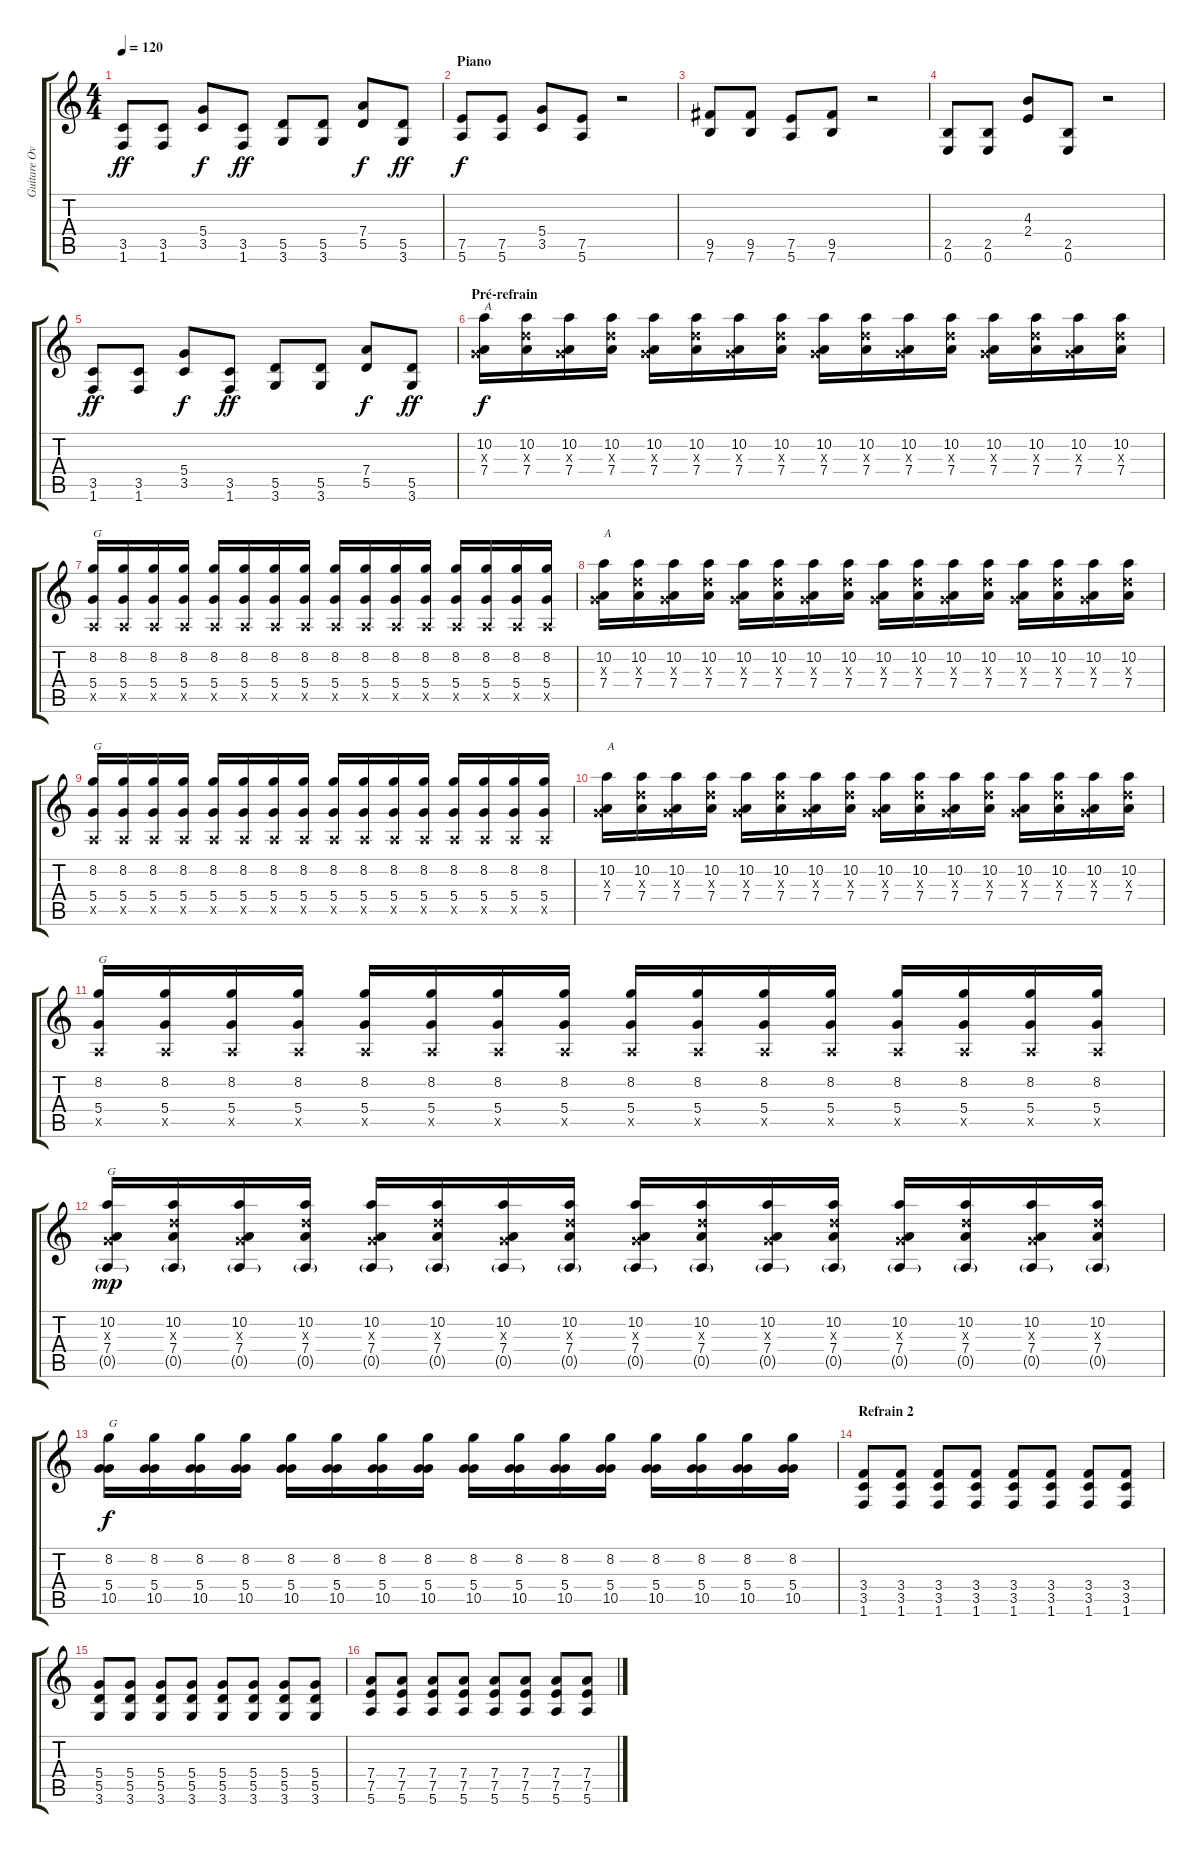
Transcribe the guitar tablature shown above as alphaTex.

\track ("Guitare Over. (Matthew Bellamy)" "Guitare Ov") {instrument overdrivenguitar}
\staff {score tabs}
\tuning (E4 B3 G3 D3 A2 E2) {hide}
\ts (4 4)
\tempo 120
\clef g2
\ks c
(3.5 1.6).8{dy ff} (3.5 1.6).8 (5.4 3.5).8{dy f} (3.5 1.6).8{dy ff} (5.5 3.6).8 (5.5 3.6).8 (7.4 5.5).8{dy f} (5.5 3.6).8{dy ff} |
\section ("" "Piano")
(7.5 5.6).8{dy f} (7.5 5.6).8 (5.4 3.5).8 (7.5 5.6).8 r.2 |
(9.5 7.6).8 (9.5 7.6).8 (7.5 5.6).8 (9.5 7.6).8 r.2 |
(2.5 0.6).8 (2.5 0.6).8 (4.3 2.4).8 (2.5 0.6).8 r.2 |
(3.5 1.6).8{dy ff} (3.5 1.6).8 (5.4 3.5).8{dy f} (3.5 1.6).8{dy ff} (5.5 3.6).8 (5.5 3.6).8 (7.4 5.5).8{dy f} (5.5 3.6).8{dy ff} |
\section ("" "Pré-refrain")
(10.2 0.3{x} 7.4).16{txt "A" dy f} (10.2 7.3{x} 7.4).16 (10.2 0.3{x} 7.4).16 (10.2 7.3{x} 7.4).16 (10.2 0.3{x} 7.4).16 (10.2 7.3{x} 7.4).16 (10.2 0.3{x} 7.4).16 (10.2 7.3{x} 7.4).16 (10.2 0.3{x} 7.4).16 (10.2 7.3{x} 7.4).16 (10.2 0.3{x} 7.4).16 (10.2 7.3{x} 7.4).16 (10.2 0.3{x} 7.4).16 (10.2 7.3{x} 7.4).16 (10.2 0.3{x} 7.4).16 (10.2 7.3{x} 7.4).16 |
(8.2 5.4 0.5{x}).16{txt "G"} (8.2 5.4 0.5{x}).16 (8.2 5.4 0.5{x}).16 (8.2 5.4 0.5{x}).16 (8.2 5.4 0.5{x}).16 (8.2 5.4 0.5{x}).16 (8.2 5.4 0.5{x}).16 (8.2 5.4 0.5{x}).16 (8.2 5.4 0.5{x}).16 (8.2 5.4 0.5{x}).16 (8.2 5.4 0.5{x}).16 (8.2 5.4 0.5{x}).16 (8.2 5.4 0.5{x}).16 (8.2 5.4 0.5{x}).16 (8.2 5.4 0.5{x}).16 (8.2 5.4 0.5{x}).16 |
(10.2 0.3{x} 7.4).16{txt "A"} (10.2 7.3{x} 7.4).16 (10.2 0.3{x} 7.4).16 (10.2 7.3{x} 7.4).16 (10.2 0.3{x} 7.4).16 (10.2 7.3{x} 7.4).16 (10.2 0.3{x} 7.4).16 (10.2 7.3{x} 7.4).16 (10.2 0.3{x} 7.4).16 (10.2 7.3{x} 7.4).16 (10.2 0.3{x} 7.4).16 (10.2 7.3{x} 7.4).16 (10.2 0.3{x} 7.4).16 (10.2 7.3{x} 7.4).16 (10.2 0.3{x} 7.4).16 (10.2 7.3{x} 7.4).16 |
(8.2 5.4 0.5{x}).16{txt "G"} (8.2 5.4 0.5{x}).16 (8.2 5.4 0.5{x}).16 (8.2 5.4 0.5{x}).16 (8.2 5.4 0.5{x}).16 (8.2 5.4 0.5{x}).16 (8.2 5.4 0.5{x}).16 (8.2 5.4 0.5{x}).16 (8.2 5.4 0.5{x}).16 (8.2 5.4 0.5{x}).16 (8.2 5.4 0.5{x}).16 (8.2 5.4 0.5{x}).16 (8.2 5.4 0.5{x}).16 (8.2 5.4 0.5{x}).16 (8.2 5.4 0.5{x}).16 (8.2 5.4 0.5{x}).16 |
(10.2 0.3{x} 7.4).16{txt "A"} (10.2 7.3{x} 7.4).16 (10.2 0.3{x} 7.4).16 (10.2 7.3{x} 7.4).16 (10.2 0.3{x} 7.4).16 (10.2 7.3{x} 7.4).16 (10.2 0.3{x} 7.4).16 (10.2 7.3{x} 7.4).16 (10.2 0.3{x} 7.4).16 (10.2 7.3{x} 7.4).16 (10.2 0.3{x} 7.4).16 (10.2 7.3{x} 7.4).16 (10.2 0.3{x} 7.4).16 (10.2 7.3{x} 7.4).16 (10.2 0.3{x} 7.4).16 (10.2 7.3{x} 7.4).16 |
(8.2 5.4 0.5{x}).16{txt "G"} (8.2 5.4 0.5{x}).16 (8.2 5.4 0.5{x}).16 (8.2 5.4 0.5{x}).16 (8.2 5.4 0.5{x}).16 (8.2 5.4 0.5{x}).16 (8.2 5.4 0.5{x}).16 (8.2 5.4 0.5{x}).16 (8.2 5.4 0.5{x}).16 (8.2 5.4 0.5{x}).16 (8.2 5.4 0.5{x}).16 (8.2 5.4 0.5{x}).16 (8.2 5.4 0.5{x}).16 (8.2 5.4 0.5{x}).16 (8.2 5.4 0.5{x}).16 (8.2 5.4 0.5{x}).16 |
(10.2 0.3{x} 7.4 0.5{g}).16{txt "G" dy mp} (10.2 7.3{x} 7.4 0.5{g}).16 (10.2 0.3{x} 7.4 0.5{g}).16 (10.2 7.3{x} 7.4 0.5{g}).16 (10.2 0.3{x} 7.4 0.5{g}).16 (10.2 7.3{x} 7.4 0.5{g}).16 (10.2 0.3{x} 7.4 0.5{g}).16 (10.2 7.3{x} 7.4 0.5{g}).16 (10.2 0.3{x} 7.4 0.5{g}).16 (10.2 7.3{x} 7.4 0.5{g}).16 (10.2 0.3{x} 7.4 0.5{g}).16 (10.2 7.3{x} 7.4 0.5{g}).16 (10.2 0.3{x} 7.4 0.5{g}).16 (10.2 7.3{x} 7.4 0.5{g}).16 (10.2 0.3{x} 7.4 0.5{g}).16 (10.2 7.3{x} 7.4 0.5{g}).16 |
(8.2 5.4 10.5).16{txt "G" dy f} (8.2 5.4 10.5).16 (8.2 5.4 10.5).16 (8.2 5.4 10.5).16 (8.2 5.4 10.5).16 (8.2 5.4 10.5).16 (8.2 5.4 10.5).16 (8.2 5.4 10.5).16 (8.2 5.4 10.5).16 (8.2 5.4 10.5).16 (8.2 5.4 10.5).16 (8.2 5.4 10.5).16 (8.2 5.4 10.5).16 (8.2 5.4 10.5).16 (8.2 5.4 10.5).16 (8.2 5.4 10.5).16 |
\section ("" "Refrain 2")
(3.4 3.5 1.6).8 (3.4 3.5 1.6).8 (3.4 3.5 1.6).8 (3.4 3.5 1.6).8 (3.4 3.5 1.6).8 (3.4 3.5 1.6).8 (3.4 3.5 1.6).8 (3.4 3.5 1.6).8 |
(5.4 5.5 3.6).8 (5.4 5.5 3.6).8 (5.4 5.5 3.6).8 (5.4 5.5 3.6).8 (5.4 5.5 3.6).8 (5.4 5.5 3.6).8 (5.4 5.5 3.6).8 (5.4 5.5 3.6).8 |
(7.4 7.5 5.6).8 (7.4 7.5 5.6).8 (7.4 7.5 5.6).8 (7.4 7.5 5.6).8 (7.4 7.5 5.6).8 (7.4 7.5 5.6).8 (7.4 7.5 5.6).8 (7.4 7.5 5.6).8
